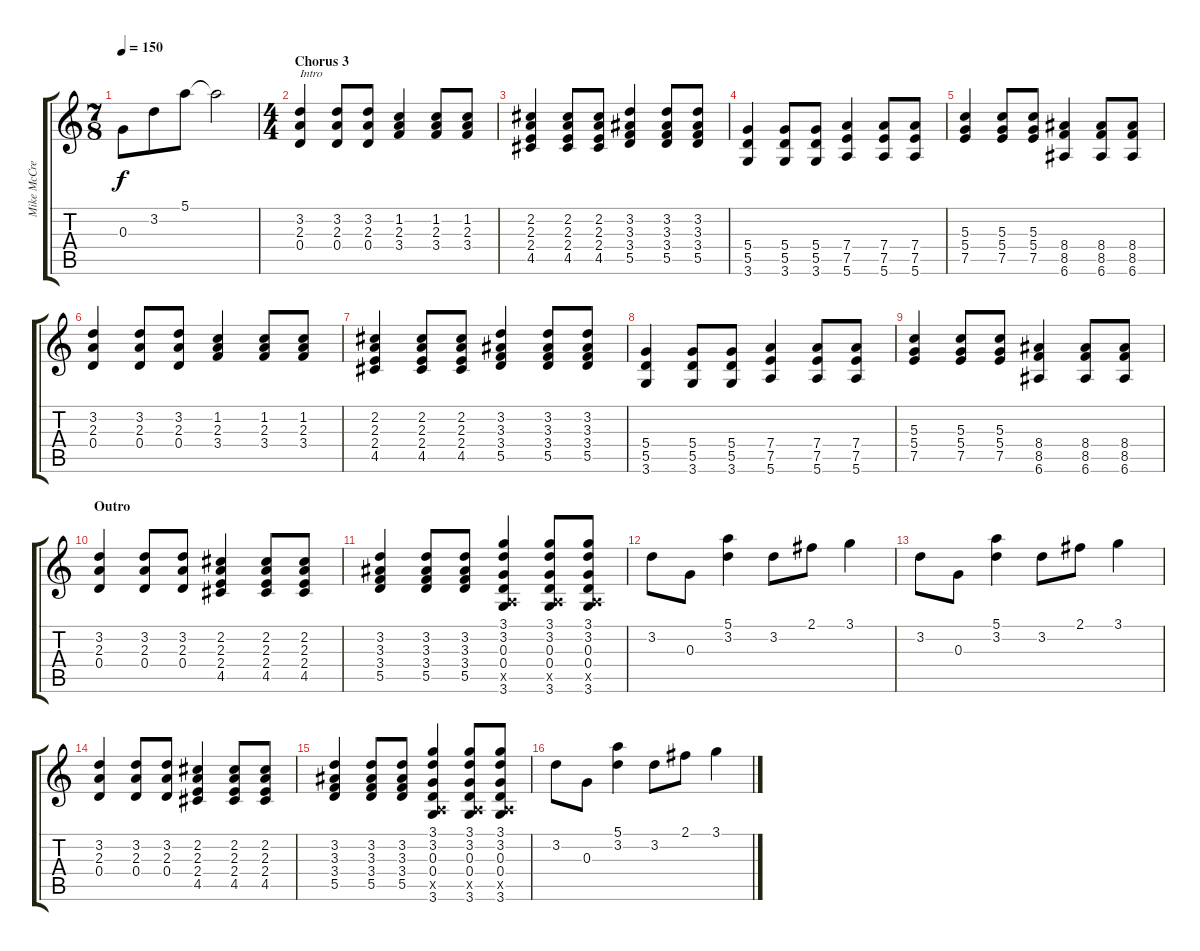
\track ("Mike McCready" "Mike McCre") {instrument distortionguitar}
\staff {score tabs}
\tuning (E4 B3 G3 D3 A2 E2) {hide}
\ts (7 8)
\tempo 150
\clef g2
\ks c
0.3.8{dy f} 3.2.8 5.1.8 5.1{t}.2 |
\ts (4 4)
\section ("" "Chorus 3")
(3.2 2.3 0.4).4{txt "Intro"} (3.2 2.3 0.4).8 (3.2 2.3 0.4).8 (1.2 2.3 3.4).4 (1.2 2.3 3.4).8 (1.2 2.3 3.4).8 |
(2.2 2.3 2.4 4.5).4 (2.2 2.3 2.4 4.5).8 (2.2 2.3 2.4 4.5).8 (3.2 3.3 3.4 5.5).4 (3.2 3.3 3.4 5.5).8 (3.2 3.3 3.4 5.5).8 |
(5.4 5.5 3.6).4 (5.4 5.5 3.6).8 (5.4 5.5 3.6).8 (7.4 7.5 5.6).4 (7.4 7.5 5.6).8 (7.4 7.5 5.6).8 |
(5.3 5.4 7.5).4 (5.3 5.4 7.5).8 (5.3 5.4 7.5).8 (8.4 8.5 6.6).4 (8.4 8.5 6.6).8 (8.4 8.5 6.6).8 |
(3.2 2.3 0.4).4 (3.2 2.3 0.4).8 (3.2 2.3 0.4).8 (1.2 2.3 3.4).4 (1.2 2.3 3.4).8 (1.2 2.3 3.4).8 |
(2.2 2.3 2.4 4.5).4 (2.2 2.3 2.4 4.5).8 (2.2 2.3 2.4 4.5).8 (3.2 3.3 3.4 5.5).4 (3.2 3.3 3.4 5.5).8 (3.2 3.3 3.4 5.5).8 |
(5.4 5.5 3.6).4 (5.4 5.5 3.6).8 (5.4 5.5 3.6).8 (7.4 7.5 5.6).4 (7.4 7.5 5.6).8 (7.4 7.5 5.6).8 |
(5.3 5.4 7.5).4 (5.3 5.4 7.5).8 (5.3 5.4 7.5).8 (8.4 8.5 6.6).4 (8.4 8.5 6.6).8 (8.4 8.5 6.6).8 |
\section ("" "Outro")
(3.2 2.3 0.4).4 (3.2 2.3 0.4).8 (3.2 2.3 0.4).8 (2.2 2.3 2.4 4.5).4 (2.2 2.3 2.4 4.5).8 (2.2 2.3 2.4 4.5).8 |
(3.2 3.3 3.4 5.5).4 (3.2 3.3 3.4 5.5).8 (3.2 3.3 3.4 5.5).8 (3.1 3.2 0.3 0.4 0.5{x} 3.6).4 (3.1 3.2 0.3 0.4 0.5{x} 3.6).8 (3.1 3.2 0.3 0.4 0.5{x} 3.6).8 |
3.2.8 0.3.8 (5.1 3.2).4 3.2.8 2.1.8 3.1.4 |
3.2.8 0.3.8 (5.1 3.2).4 3.2.8 2.1.8 3.1.4 |
(3.2 2.3 0.4).4 (3.2 2.3 0.4).8 (3.2 2.3 0.4).8 (2.2 2.3 2.4 4.5).4 (2.2 2.3 2.4 4.5).8 (2.2 2.3 2.4 4.5).8 |
(3.2 3.3 3.4 5.5).4 (3.2 3.3 3.4 5.5).8 (3.2 3.3 3.4 5.5).8 (3.1 3.2 0.3 0.4 0.5{x} 3.6).4 (3.1 3.2 0.3 0.4 0.5{x} 3.6).8 (3.1 3.2 0.3 0.4 0.5{x} 3.6).8 |
3.2.8 0.3.8 (5.1 3.2).4 3.2.8 2.1.8 3.1.4
